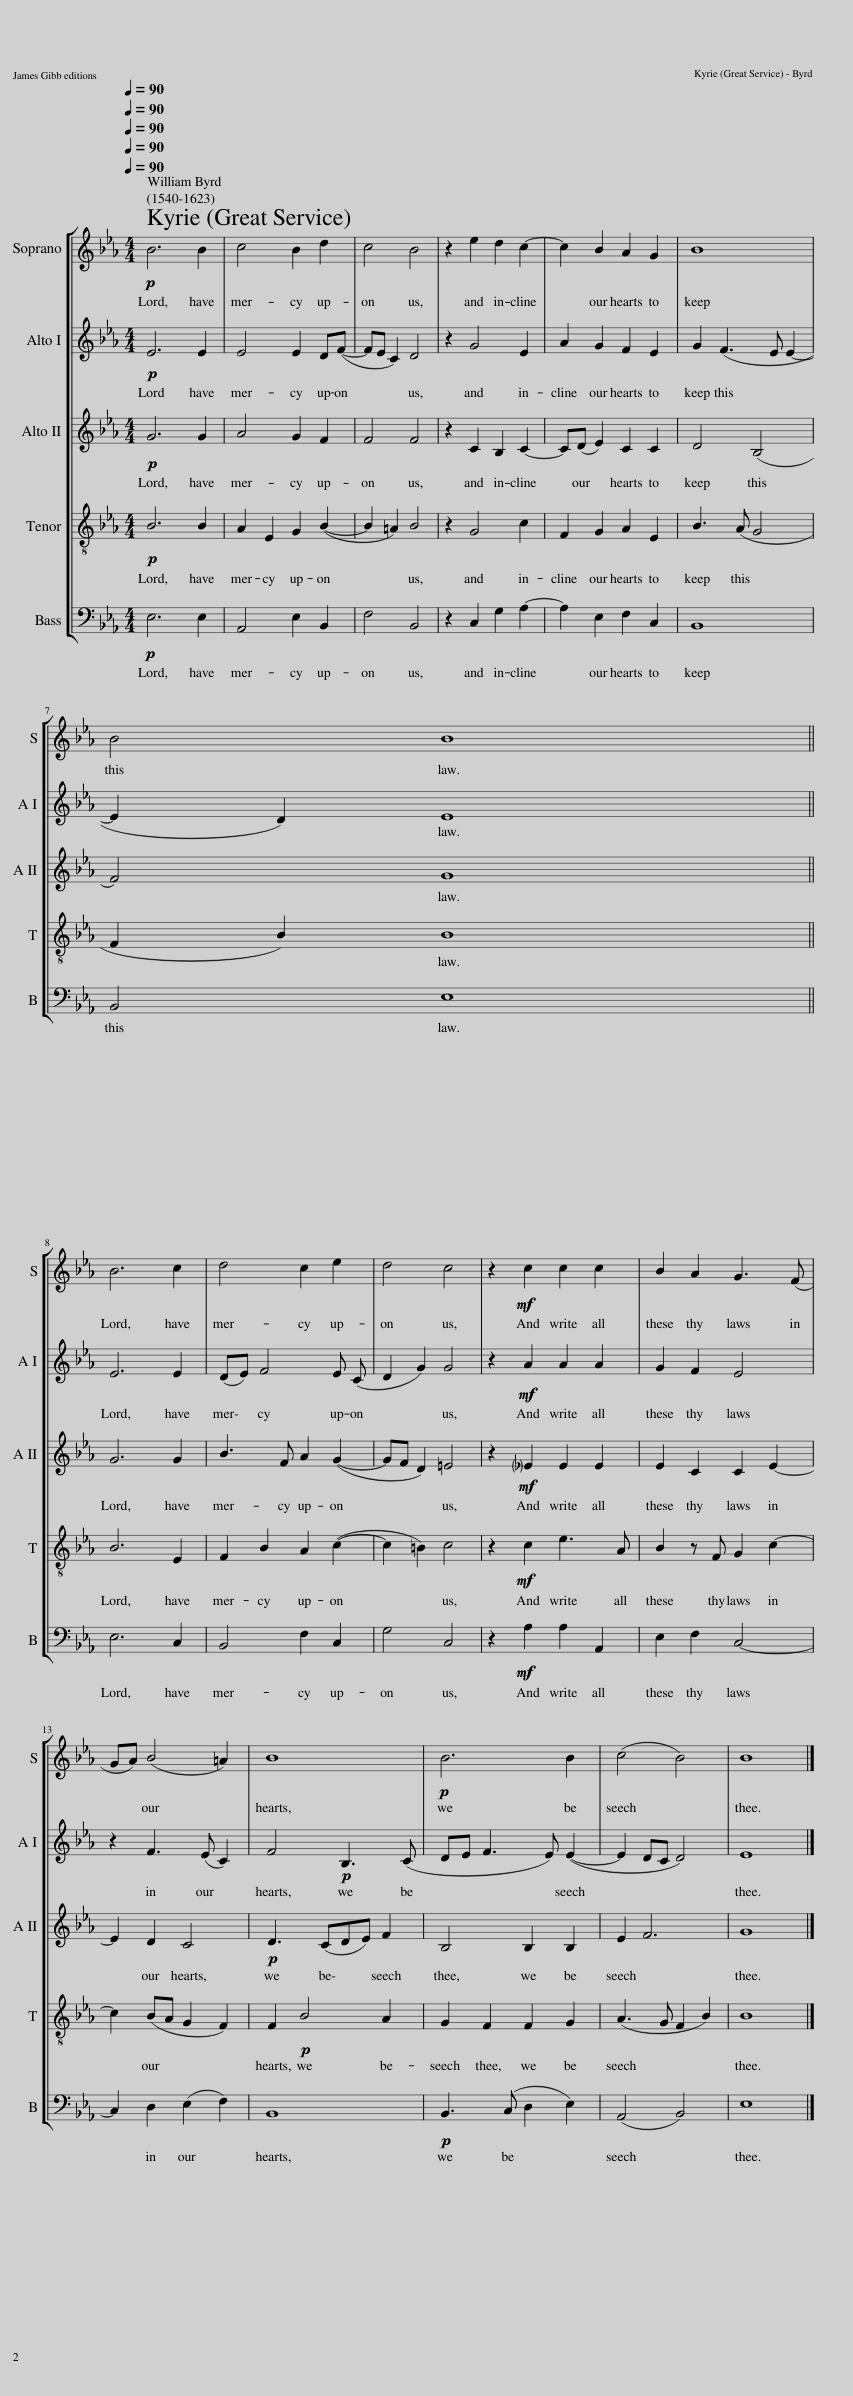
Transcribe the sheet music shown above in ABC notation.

X:1
%%score [ 1 2 3 4 5 ]
L:1/8
Q:1/4=90
M:4/4
I:linebreak $
K:Eb
V:1 treble
V:2 treble
V:3 treble
V:4 treble-8
V:5 bass
V:1
!p! B6 B2 | c4 B2 d2 | c4 B4 | z2 e2 d2 c2- | c2 B2 A2 G2 | %5
 B8 |$ B4 B8 ||$ B6 c2 | d4 c2 e2 | d4 c4 | %10
 z2!mf! c2 c2 c2 | B2 A2 G3 (F |$ GA) (B4 =A2) | B8 |!p! B6 B2 | %15
 (c4 B4) | B8 |] %17
V:2
!p! E6 E2 | E4 E2 D(F- | FE C2) D4 | z2 G4 E2 | A2 G2 F2 E2 | %5
 G2 (F3 E E2- |$ E2 D2) E8 ||$ E6 E2 | (DE) F4 E (C | D2 G2) G4 | %10
 z2!mf! A2 A2 A2 | G2 F2 E4 |$ z2 F3 (E C2) | F4!p! B,3 (C | DE F3 E) (E2- | %15
 E2 DC D4) | E8 |] %17
V:3
!p! G6 G2 | A4 G2 F2 | F4 F4 | z2 C2 B,2 C2- | C(D E2) C2 C2 | %5
 D4 (B,4 |$ F4) G8 ||$ G6 G2 | B3 F A2 (G2- | GF D2) =E4 | %10
 z2!mf! !courtesy!_E2 E2 E2 | E2 C2 C2 E2- |$ E2 D2 C4 |!p! D3 (CDE) F2 | B,4 B,2 B,2 | %15
 E2 F6 | G8 |] %17
V:4
!p! B6 B2 | A2 E2 G2 (B2- | B2 =A2) B4 | z2 G4 c2 | F2 G2 A2 E2 | %5
 B3 (A G4 |$ F2 B2) B8 ||$ B6 E2 | F2 B2 A2 (c2- | c2 =B2) c4 | %10
 z2!mf! c2 e3 A | B2 z F G2 c2- |$ c2 (BA G2 F2) | F2!p! B4 A2 | G2 F2 F2 G2 | %15
 (A3 G F2 B2) | B8 |] %17
V:5
!p! E,6 E,2 | A,,4 E,2 B,,2 | F,4 B,,4 | z2 C,2 G,2 A,2- | A,2 E,2 F,2 C,2 | %5
 B,,8 |$ B,,4 E,8 ||$ E,6 C,2 | B,,4 F,2 C,2 | G,4 C,4 | %10
 z2!mf! A,2 A,2 A,,2 | E,2 F,2 C,4- |$ C,2 D,2 (E,2 F,2) | B,,8 |!p! B,,3 (C, D,2 E,2) | %15
 (A,,4 B,,4) | E,8 |] %17
